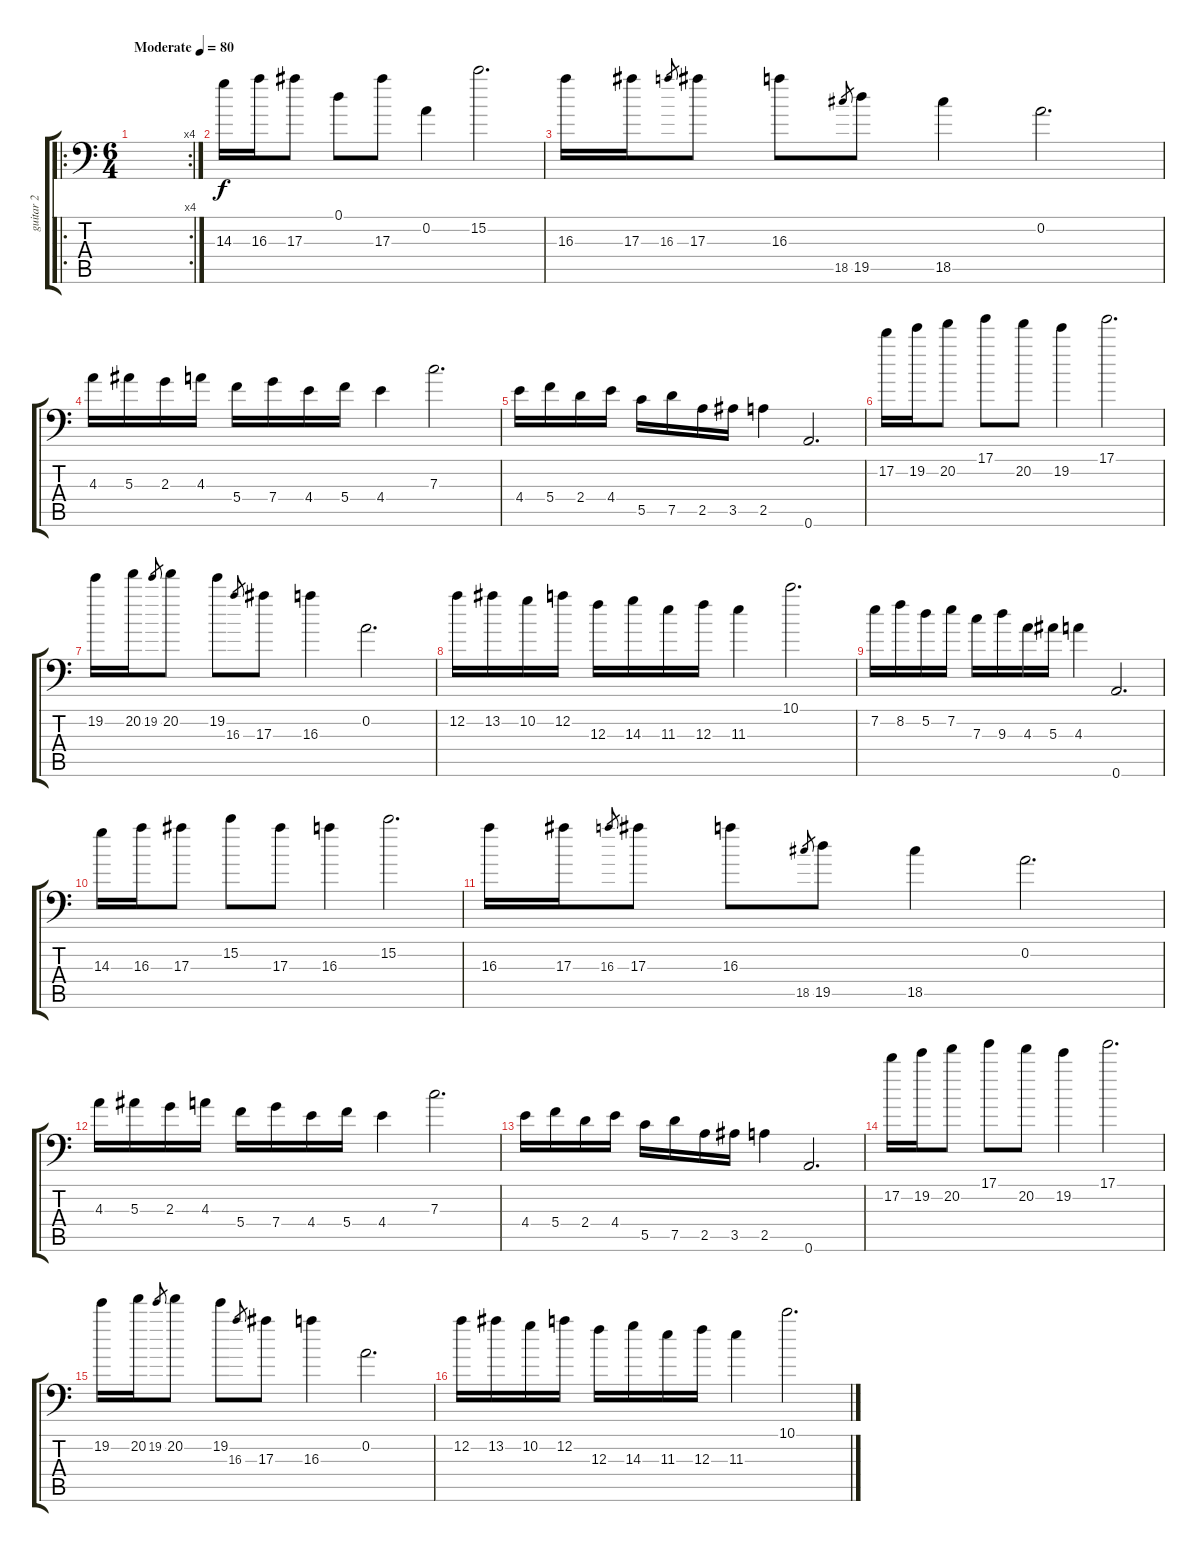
\track ("guitar 2" "guitar 2") {instrument electricguitarjazz}
\staff {score tabs}
\tuning (D4 A3 F3 C3 G2 A1) {hide}
\ro
\rc 4
\ts (6 4)
\tempo (80 "Moderate")
\clef f4
\ks c
|
14.3.16 16.3.16 17.3.8 0.1.8 17.3.8 0.2.4 15.2.2{d} |
16.3.16 17.3.16 16.3.8{gr} 17.3.8 16.3.8 18.5.8{gr} 19.5.8 18.5.4 0.2.2{d} |
4.3.16 5.3.16 2.3.16 4.3.16 5.4.16 7.4.16 4.4.16 5.4.16 4.4.4 7.3.2{d} |
4.4.16 5.4.16 2.4.16 4.4.16 5.5.16 7.5.16 2.5.16 3.5.16 2.5.4 0.6.2{d} |
17.2.16 19.2.16 20.2.8 17.1.8 20.2.8 19.2.4 17.1.2{d} |
19.2.16 20.2.16 19.2.8{gr} 20.2.8 19.2.8 16.3.8{gr} 17.3.8 16.3.4 0.2.2{d} |
12.2.16 13.2.16 10.2.16 12.2.16 12.3.16 14.3.16 11.3.16 12.3.16 11.3.4 10.1.2{d} |
7.2.16 8.2.16 5.2.16 7.2.16 7.3.16 9.3.16 4.3.16 5.3.16 4.3.4 0.6.2{d} |
14.3.16 16.3.16 17.3.8 15.2.8 17.3.8 16.3.4 15.2.2{d} |
16.3.16 17.3.16 16.3.8{gr} 17.3.8 16.3.8 18.5.8{gr} 19.5.8 18.5.4 0.2.2{d} |
4.3.16 5.3.16 2.3.16 4.3.16 5.4.16 7.4.16 4.4.16 5.4.16 4.4.4 7.3.2{d} |
4.4.16 5.4.16 2.4.16 4.4.16 5.5.16 7.5.16 2.5.16 3.5.16 2.5.4 0.6.2{d} |
17.2.16 19.2.16 20.2.8 17.1.8 20.2.8 19.2.4 17.1.2{d} |
19.2.16 20.2.16 19.2.8{gr} 20.2.8 19.2.8 16.3.8{gr} 17.3.8 16.3.4 0.2.2{d} |
12.2.16 13.2.16 10.2.16 12.2.16 12.3.16 14.3.16 11.3.16 12.3.16 11.3.4 10.1.2{d}
